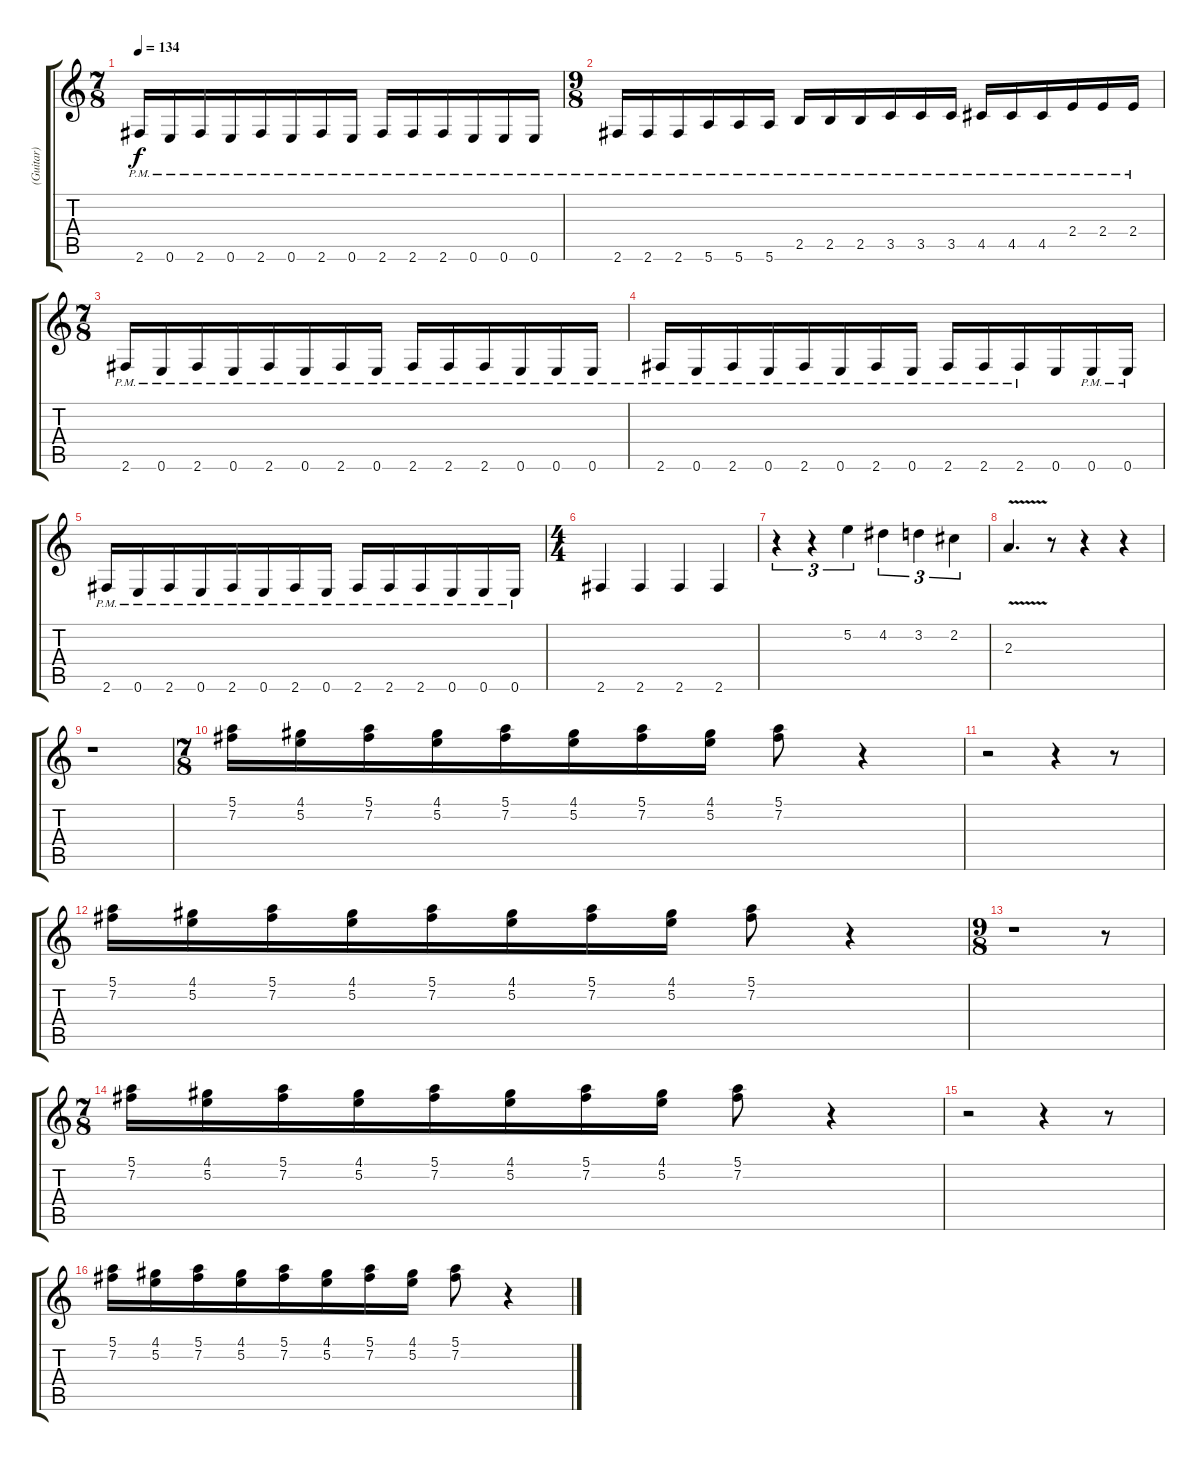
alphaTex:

\track ("(Guitar)" "(Guitar)") {instrument distortionguitar}
\staff {score tabs}
\tuning (E4 B3 G3 D3 A2 E2) {hide}
\ts (7 8)
\tempo 134
\clef g2
\ks c
2.6{pm}.16{dy f} 0.6{pm}.16 2.6{pm}.16 0.6{pm}.16 2.6{pm}.16 0.6{pm}.16 2.6{pm}.16 0.6{pm}.16 2.6{pm}.16 2.6{pm}.16 2.6{pm}.16 0.6{pm}.16 0.6{pm}.16 0.6{pm}.16 |
\ts (9 8)
2.6{pm}.16 2.6{pm}.16 2.6{pm}.16 5.6{pm}.16 5.6{pm}.16 5.6{pm}.16 2.5{pm}.16 2.5{pm}.16 2.5{pm}.16 3.5{pm}.16 3.5{pm}.16 3.5{pm}.16 4.5{pm}.16 4.5{pm}.16 4.5{pm}.16 2.4{pm}.16 2.4{pm}.16 2.4{pm}.16 |
\ts (7 8)
2.6{pm}.16{volume 8} 0.6{pm}.16 2.6{pm}.16 0.6{pm}.16 2.6{pm}.16 0.6{pm}.16 2.6{pm}.16 0.6{pm}.16 2.6{pm}.16 2.6{pm}.16 2.6{pm}.16 0.6{pm}.16 0.6{pm}.16 0.6{pm}.16 |
2.6{pm}.16 0.6{pm}.16 2.6{pm}.16 0.6{pm}.16 2.6{pm}.16 0.6{pm}.16 2.6{pm}.16 0.6{pm}.16 2.6{pm}.16 2.6{pm}.16 2.6{pm}.16 0.6.16 0.6{pm}.16 0.6{pm}.16 |
2.6{pm}.16 0.6{pm}.16 2.6{pm}.16 0.6{pm}.16 2.6{pm}.16 0.6{pm}.16 2.6{pm}.16 0.6{pm}.16 2.6{pm}.16 2.6{pm}.16 2.6{pm}.16 0.6{pm}.16 0.6{pm}.16 0.6{pm}.16 |
\ts (4 4)
2.6.4 2.6.4 2.6.4 2.6.4 |
r.4{tu (3 2) volume 8 instrument distortionguitar} r.4{tu (3 2)} 5.2.4{tu (3 2)} 4.2.4{tu (3 2)} 3.2.4{tu (3 2)} 2.2.4{tu (3 2)} |
2.3{v}.4{d} r.8 r.4 r.4 |
r.1 |
\ts (7 8)
(5.1 7.2).16 (4.1 5.2).16 (5.1 7.2).16 (4.1 5.2).16 (5.1 7.2).16 (4.1 5.2).16 (5.1 7.2).16 (4.1 5.2).16 (5.1 7.2).8 r.4 |
r.2 r.4 r.8 |
(5.1 7.2).16 (4.1 5.2).16 (5.1 7.2).16 (4.1 5.2).16 (5.1 7.2).16 (4.1 5.2).16 (5.1 7.2).16 (4.1 5.2).16 (5.1 7.2).8 r.4 |
\ts (9 8)
r.1 r.8 |
\ts (7 8)
(5.1 7.2).16 (4.1 5.2).16 (5.1 7.2).16 (4.1 5.2).16 (5.1 7.2).16 (4.1 5.2).16 (5.1 7.2).16 (4.1 5.2).16 (5.1 7.2).8 r.4 |
r.2 r.4 r.8 |
(5.1 7.2).16 (4.1 5.2).16 (5.1 7.2).16 (4.1 5.2).16 (5.1 7.2).16 (4.1 5.2).16 (5.1 7.2).16 (4.1 5.2).16 (5.1 7.2).8 r.4
